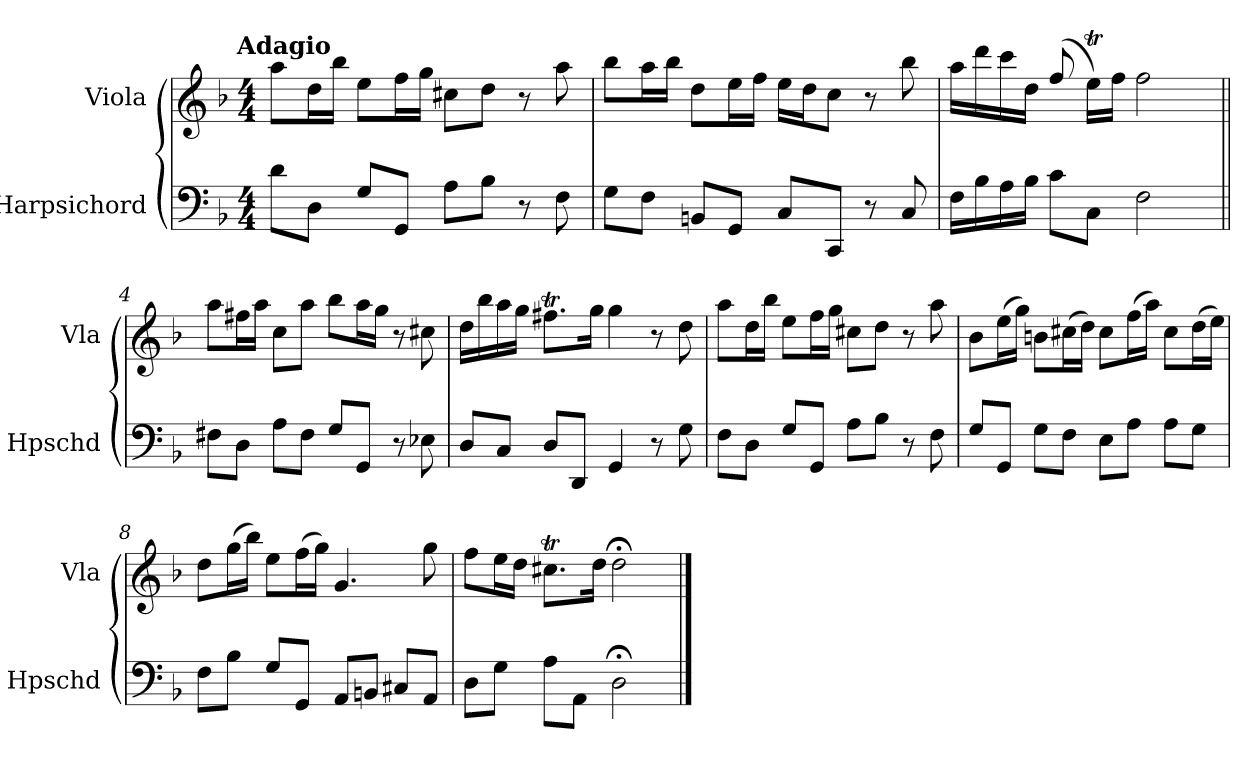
**kern	**kern
*part2	*part1
*staff2	*staff1
*I"Harpsichord	*I"Viola
*I'Hpschd	*I'Vla
*clefF4	*clefG2
*k[b-]	*k[b-]
*d:	*d:
!!LO:TX:omd:t=Adagio
*M4/4	*M4/4
*MM56	*MM56
=1	=1
8d\L	8aa\L
8D\J	16dd\L
.	16bb-\JJ
8G/L	8ee\L
8GG/J	16ff\L
.	16gg\JJ
8A\L	8cc#X\L
8B-\J	8dd\J
8r	8r
8F\	8aa\
=2	=2
8G\L	8bb-\L
8F\J	16aa\L
.	16bb-\JJ
8BBn/L	8dd\L
8GG/J	16ee\L
.	16ff\JJ
8C/L	16ee\LL
.	16dd\J
8CC/J	8cc\J
8r	8r
8C/	8bb-\
=3	=3
16F\LL	16aa\LL
16B-\	16ddd\
16A\	16ccc\
16B-\JJ	16dd\JJ
8c\L	(8ff/
8C\J	16eet\LL)
.	16ff\JJ
2F\	2ff\
=4||	=4||
8F#X\L	8aa\L
8D\J	16ff#X\L
.	16aa\JJ
8A\L	8cc\L
8F#\J	8aa\J
8G/L	8bb-\L
8GG/J	16aa\L
.	16gg\JJ
8r	8r
8E-X\	8cc#X\
=5	=5
8D/L	16dd\LL
.	16bb-\
8C/J	16aa\
.	16gg\JJ
8D/L	8.ff#Xt\L
8DD/J	.
.	16gg\Jk
4GG/	4gg\
8r	8r
8G\	8dd\
=6	=6
8F\L	8aa\L
8D\J	16dd\L
.	16bb-\JJ
8G/L	8ee\L
8GG/J	16ff\L
.	16gg\JJ
8A\L	8cc#X\L
8B-\J	8dd\J
8r	8r
8F\	8aa\
=7	=7
8G/L	8b-\L
8GG/J	(16ee\L
.	16gg\JJ)
8G\L	8bn\L
8F\J	(16cc#X\L
.	16dd\JJ)
8E\L	8cc#\L
8A\J	(16ff\L
.	16aa\JJ)
8A\L	8cc#\L
8G\J	(16dd\L
.	16ee\JJ)
=8	=8
8F\L	8dd\L
8B-\J	(16gg\L
.	16bb-\JJ)
8G/L	8ee\L
8GG/J	(16ff\L
.	16gg\JJ)
8AA/L	4.g/
8BBn/J	.
8C#X/L	.
8AA/J	8gg\
=9	=9
8D\L	8ff\L
8G\J	16ee\L
.	16dd\JJ
8A\L	8.cc#Xt\L
8AA\J	.
.	16dd\Jk
2D;<\	2dd;<\
==	==
*-	*-
